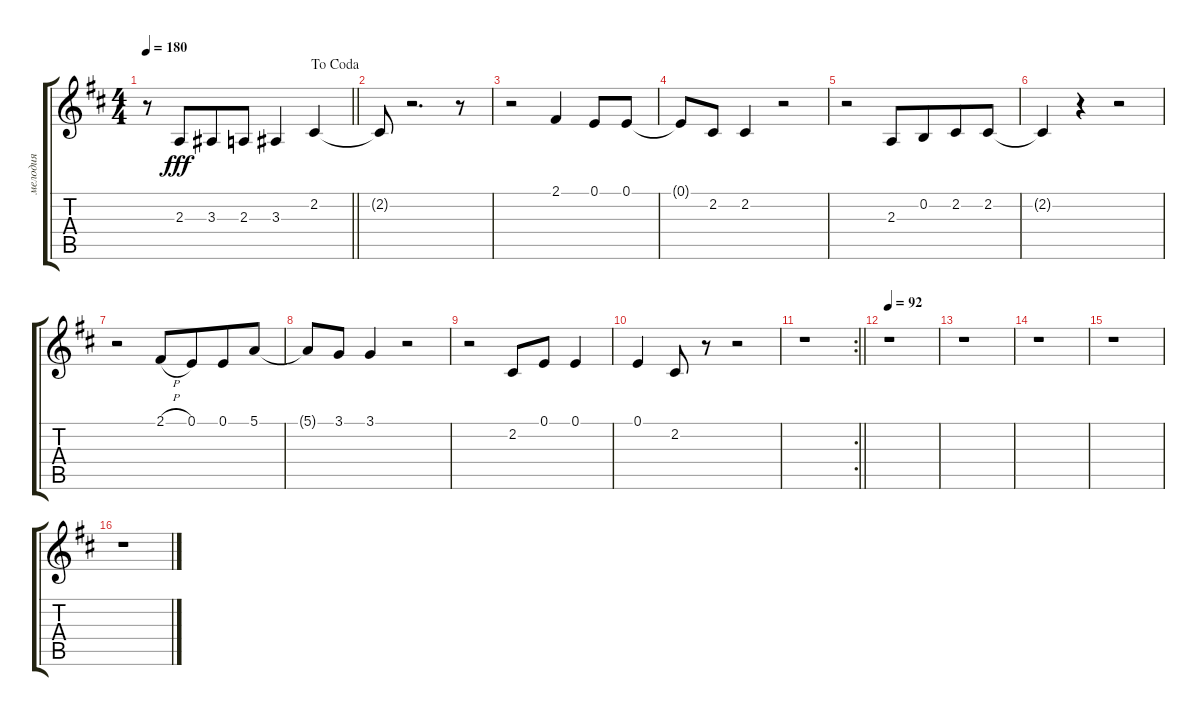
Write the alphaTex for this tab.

\track ("мелодия" "мелодия") {instrument accordion}
\staff {score tabs}
\tuning (E4 B3 G3 D3 A2 E2) {hide}
\ts (4 4)
\jump dacoda
\tempo 180
\clef g2
\barLineRight lightlight
\ks bminor
r.8{dy fff} 2.3.8{beam merge} 3.3.8 2.3.8 3.3.4 2.2.4 |
\section ("" "")
2.2{t}.8 r.2{d} r.8 |
r.2 2.1.4 0.1.8 0.1.8 |
0.1{t}.8 2.2.8 2.2.4 r.2 |
r.2 2.3.8 0.2.8{beam merge} 2.2.8 2.2.8 |
2.2{t}.4 r.4 r.2 |
r.2 2.1{h}.8 0.1.8{beam merge} 0.1.8 5.1.8 |
5.1{t}.8 3.1.8 3.1.4 r.2 |
r.2 2.2.8 0.1.8 0.1.4 |
0.1.4 2.2.8 r.8 r.2 |
\rc 2
\barLineRight lightlight
r.1 |
\section ("" "")
\tempo 92
r.1 |
r.1 |
r.1 |
r.1 |
r.1
